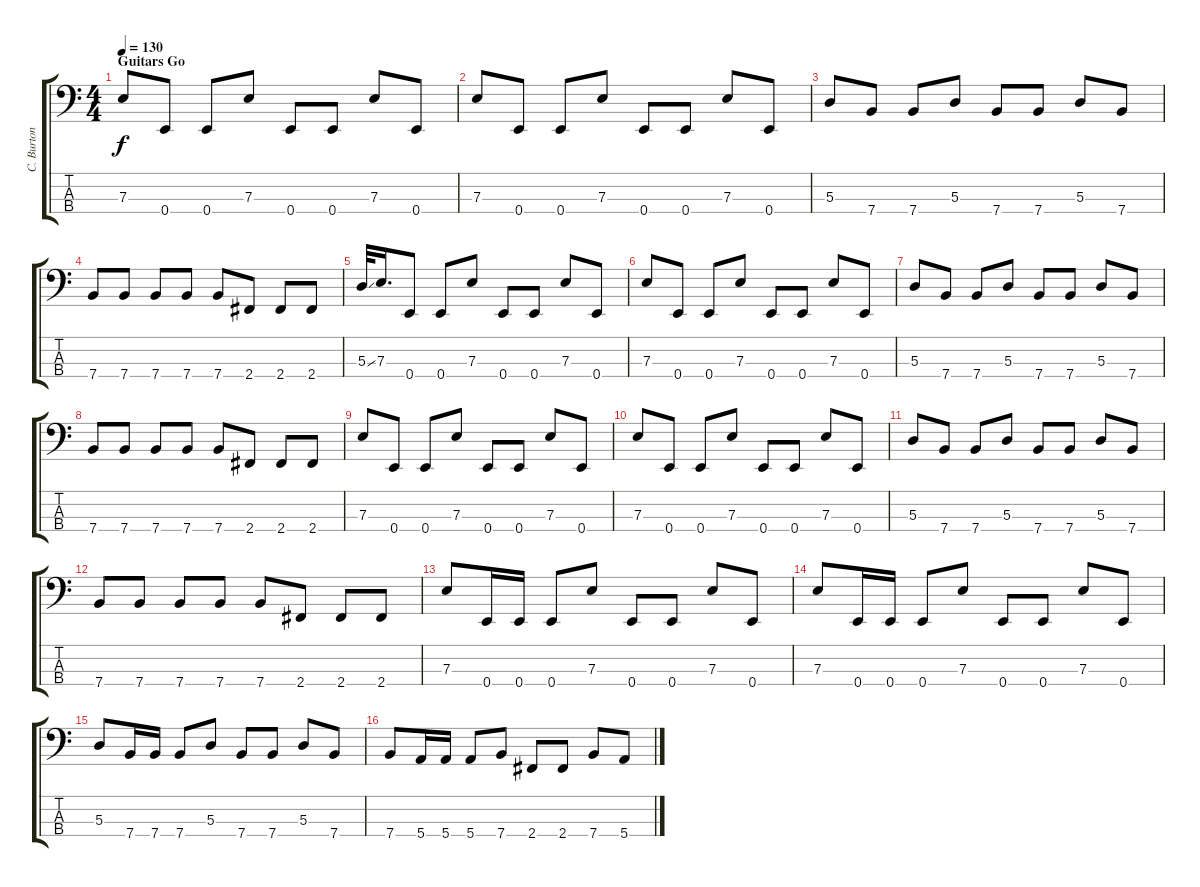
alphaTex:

\track ("C. Burton" "C. Burton") {instrument electricbassfinger}
\staff {score tabs}
\tuning (G2 D2 A1 E1) {hide}
\ts (4 4)
\section ("" "Guitars Go")
\tempo 130
\clef f4
\ks c
7.3.8{dy f} 0.4.8 0.4.8 7.3.8 0.4.8 0.4.8 7.3.8 0.4.8 |
7.3.8 0.4.8 0.4.8 7.3.8 0.4.8 0.4.8 7.3.8 0.4.8 |
5.3.8 7.4.8 7.4.8 5.3.8 7.4.8 7.4.8 5.3.8 7.4.8 |
7.4.8 7.4.8 7.4.8 7.4.8 7.4.8 2.4.8 2.4.8 2.4.8 |
5.3{ss}.32 7.3.16{d} 0.4.8 0.4.8 7.3.8 0.4.8 0.4.8 7.3.8 0.4.8 |
7.3.8 0.4.8 0.4.8 7.3.8 0.4.8 0.4.8 7.3.8 0.4.8 |
5.3.8 7.4.8 7.4.8 5.3.8 7.4.8 7.4.8 5.3.8 7.4.8 |
7.4.8 7.4.8 7.4.8 7.4.8 7.4.8 2.4.8 2.4.8 2.4.8 |
7.3.8 0.4.8 0.4.8 7.3.8 0.4.8 0.4.8 7.3.8 0.4.8 |
7.3.8 0.4.8 0.4.8 7.3.8 0.4.8 0.4.8 7.3.8 0.4.8 |
5.3.8 7.4.8 7.4.8 5.3.8 7.4.8 7.4.8 5.3.8 7.4.8 |
7.4.8 7.4.8 7.4.8 7.4.8 7.4.8 2.4.8 2.4.8 2.4.8 |
7.3.8 0.4.16 0.4.16 0.4.8 7.3.8 0.4.8 0.4.8 7.3.8 0.4.8 |
7.3.8 0.4.16 0.4.16 0.4.8 7.3.8 0.4.8 0.4.8 7.3.8 0.4.8 |
5.3.8 7.4.16 7.4.16 7.4.8 5.3.8 7.4.8 7.4.8 5.3.8 7.4.8 |
7.4.8 5.4.16 5.4.16 5.4.8 7.4.8 2.4.8 2.4.8 7.4.8 5.4.8
